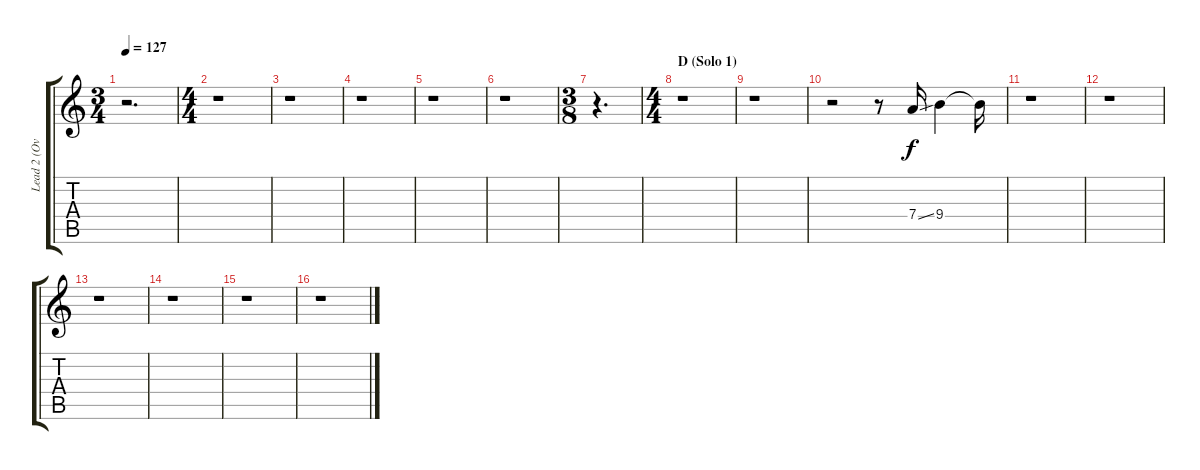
\track ("Lead 2 (Overdub)" "Lead 2 (Ov") {instrument distortionguitar}
\staff {score tabs}
\tuning (E4 B3 G3 D3 A2 E2) {hide}
\ts (3 4)
\tempo 127
\clef g2
\ks c
r.2{d dy fff} |
\ts (4 4)
r.1 |
r.1 |
r.1 |
r.1 |
r.1 |
\ts (3 8)
r.4{d} |
\ts (4 4)
\section ("" "D (Solo 1)")
r.1 |
r.1 |
r.2 r.8 7.4{ss}.16{dy f} 9.4.4 9.4{t}.16 |
r.1 |
r.1 |
r.1 |
r.1 |
r.1 |
r.1
